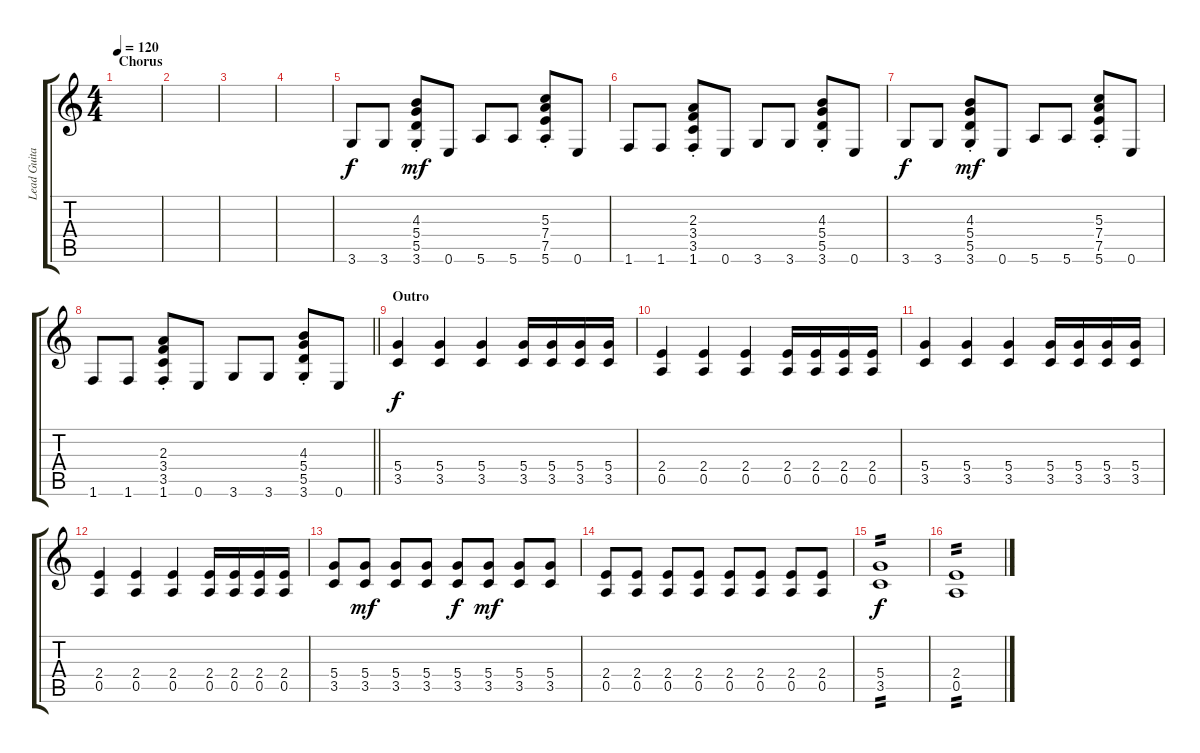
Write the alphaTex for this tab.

\track ("Lead Guitar" "Lead Guita") {instrument distortionguitar}
\staff {score tabs}
\tuning (E4 B3 G3 D3 A2 E2) {hide}
\ts (4 4)
\section ("" "Chorus")
\tempo 120
\clef g2
\ks c
|
|
|
|
3.6.8{dy f} 3.6.8 (4.3{st} 5.4{st} 5.5{st} 3.6{st}).8{dy mf} 0.6.8 5.6.8 5.6.8 (5.3{st} 7.4{st} 7.5{st} 5.6{st}).8 0.6.8 |
1.6.8 1.6.8 (2.3{st} 3.4{st} 3.5{st} 1.6{st}).8 0.6.8 3.6.8 3.6.8 (4.3{st} 5.4{st} 5.5{st} 3.6{st}).8 0.6.8 |
3.6.8{dy f} 3.6.8 (4.3{st} 5.4{st} 5.5{st} 3.6{st}).8{dy mf} 0.6.8 5.6.8 5.6.8 (5.3{st} 7.4{st} 7.5{st} 5.6{st}).8 0.6.8 |
\barLineRight lightlight
1.6.8 1.6.8 (2.3{st} 3.4{st} 3.5{st} 1.6{st}).8 0.6.8 3.6.8 3.6.8 (4.3{st} 5.4{st} 5.5{st} 3.6{st}).8 0.6.8 |
\section ("" "Outro")
(5.4 3.5).4{dy f} (5.4 3.5).4 (5.4 3.5).4 (5.4 3.5).16 (5.4 3.5).16 (5.4 3.5).16 (5.4 3.5).16 |
(2.4 0.5).4 (2.4 0.5).4 (2.4 0.5).4 (2.4 0.5).16 (2.4 0.5).16 (2.4 0.5).16 (2.4 0.5).16 |
(5.4 3.5).4 (5.4 3.5).4 (5.4 3.5).4 (5.4 3.5).16 (5.4 3.5).16 (5.4 3.5).16 (5.4 3.5).16 |
(2.4 0.5).4 (2.4 0.5).4 (2.4 0.5).4 (2.4 0.5).16 (2.4 0.5).16 (2.4 0.5).16 (2.4 0.5).16 |
(5.4 3.5).8 (5.4 3.5).8{dy mf} (5.4 3.5).8 (5.4 3.5).8 (5.4 3.5).8{dy f} (5.4 3.5).8{dy mf} (5.4 3.5).8 (5.4 3.5).8 |
(2.4 0.5).8 (2.4 0.5).8 (2.4 0.5).8 (2.4 0.5).8 (2.4 0.5).8 (2.4 0.5).8 (2.4 0.5).8 (2.4 0.5).8 |
(5.4 3.5).1{tp 2 dy f} |
(2.4 0.5).1{tp 2}
